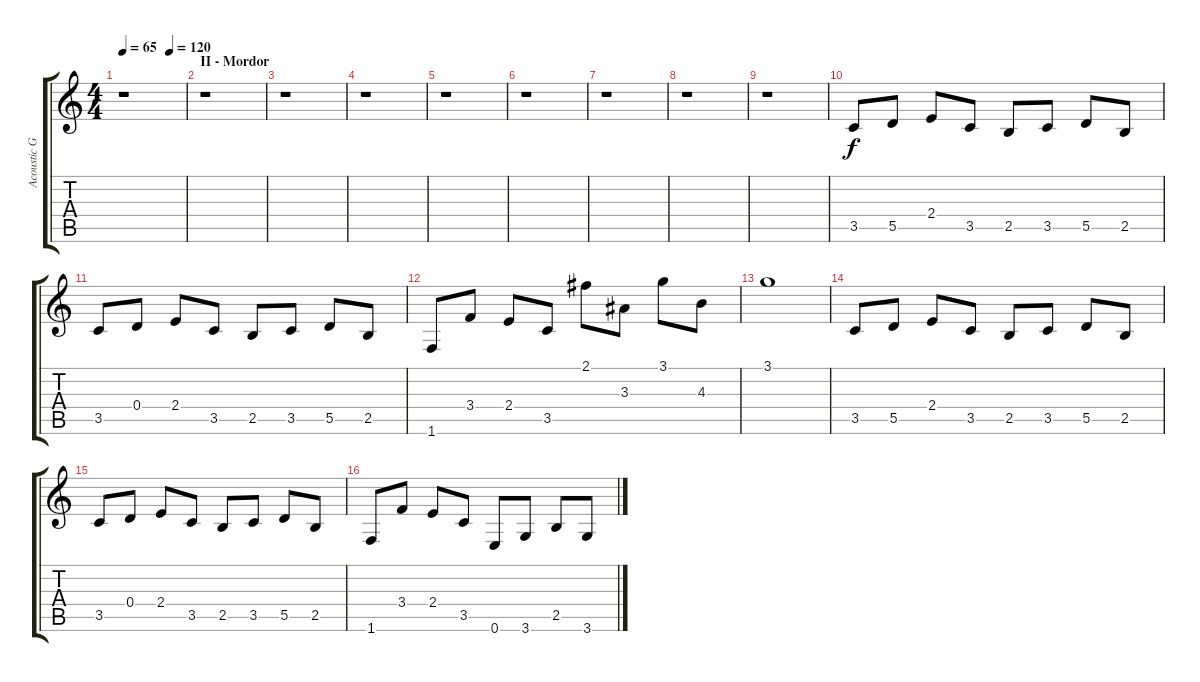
\track ("Acoustic Guitar" "Acoustic G") {instrument acousticguitarsteel}
\staff {score tabs}
\tuning (E4 B3 G3 D3 A2 E2) {hide}
\ts (4 4)
\tempo 65
\tempo (120 0.75)
\clef g2
\ks c
r.1{dy f} |
\section ("" "II - Mordor")
r.1 |
r.1 |
r.1 |
r.1 |
r.1 |
r.1 |
r.1 |
r.1 |
3.5.8{volume 12 balance 8} 5.5.8 2.4.8 3.5.8 2.5.8 3.5.8 5.5.8 2.5.8 |
3.5.8 0.4.8 2.4.8 3.5.8 2.5.8 3.5.8 5.5.8 2.5.8 |
1.6.8 3.4.8 2.4.8 3.5.8 2.1.8 3.3.8 3.1.8 4.3.8 |
3.1.1 |
3.5.8 5.5.8 2.4.8 3.5.8 2.5.8 3.5.8 5.5.8 2.5.8 |
3.5.8 0.4.8 2.4.8 3.5.8 2.5.8 3.5.8 5.5.8 2.5.8 |
1.6.8 3.4.8 2.4.8 3.5.8 0.6.8 3.6.8 2.5.8 3.6.8
